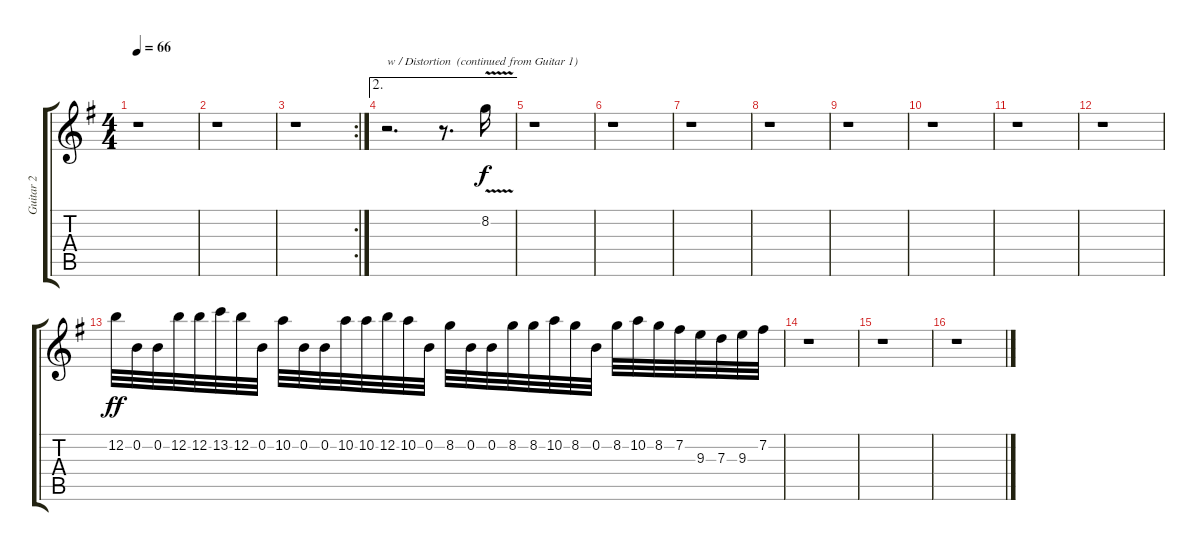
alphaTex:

\track ("Guitar 2" "Guitar 2") {instrument electricguitarclean}
\staff {score tabs}
\tuning (E4 B3 G3 D3 A2 E2) {hide}
\ts (4 4)
\tempo 66
\clef g2
\ks g
r.1{dy f} |
r.1 |
\rc 2
r.1 |
\ae 2
r.2{d txt "w / Distortion  (continued from Guitar 1)"} r.8{d instrument distortionguitar} 8.2{v}.16 |
r.1 |
r.1 |
r.1 |
r.1 |
r.1 |
r.1 |
r.1 |
r.1 |
12.2.32{dy ff} 0.2.32 0.2.32 12.2.32 12.2.32 13.2.32 12.2.32 0.2.32 10.2.32 0.2.32 0.2.32 10.2.32 10.2.32 12.2.32 10.2.32 0.2.32 8.2.32 0.2.32 0.2.32 8.2.32 8.2.32 10.2.32 8.2.32 0.2.32 8.2.32 10.2.32 8.2.32 7.2.32 9.3.32 7.3.32 9.3.32 7.2.32 |
r.1 |
r.1 |
r.1
